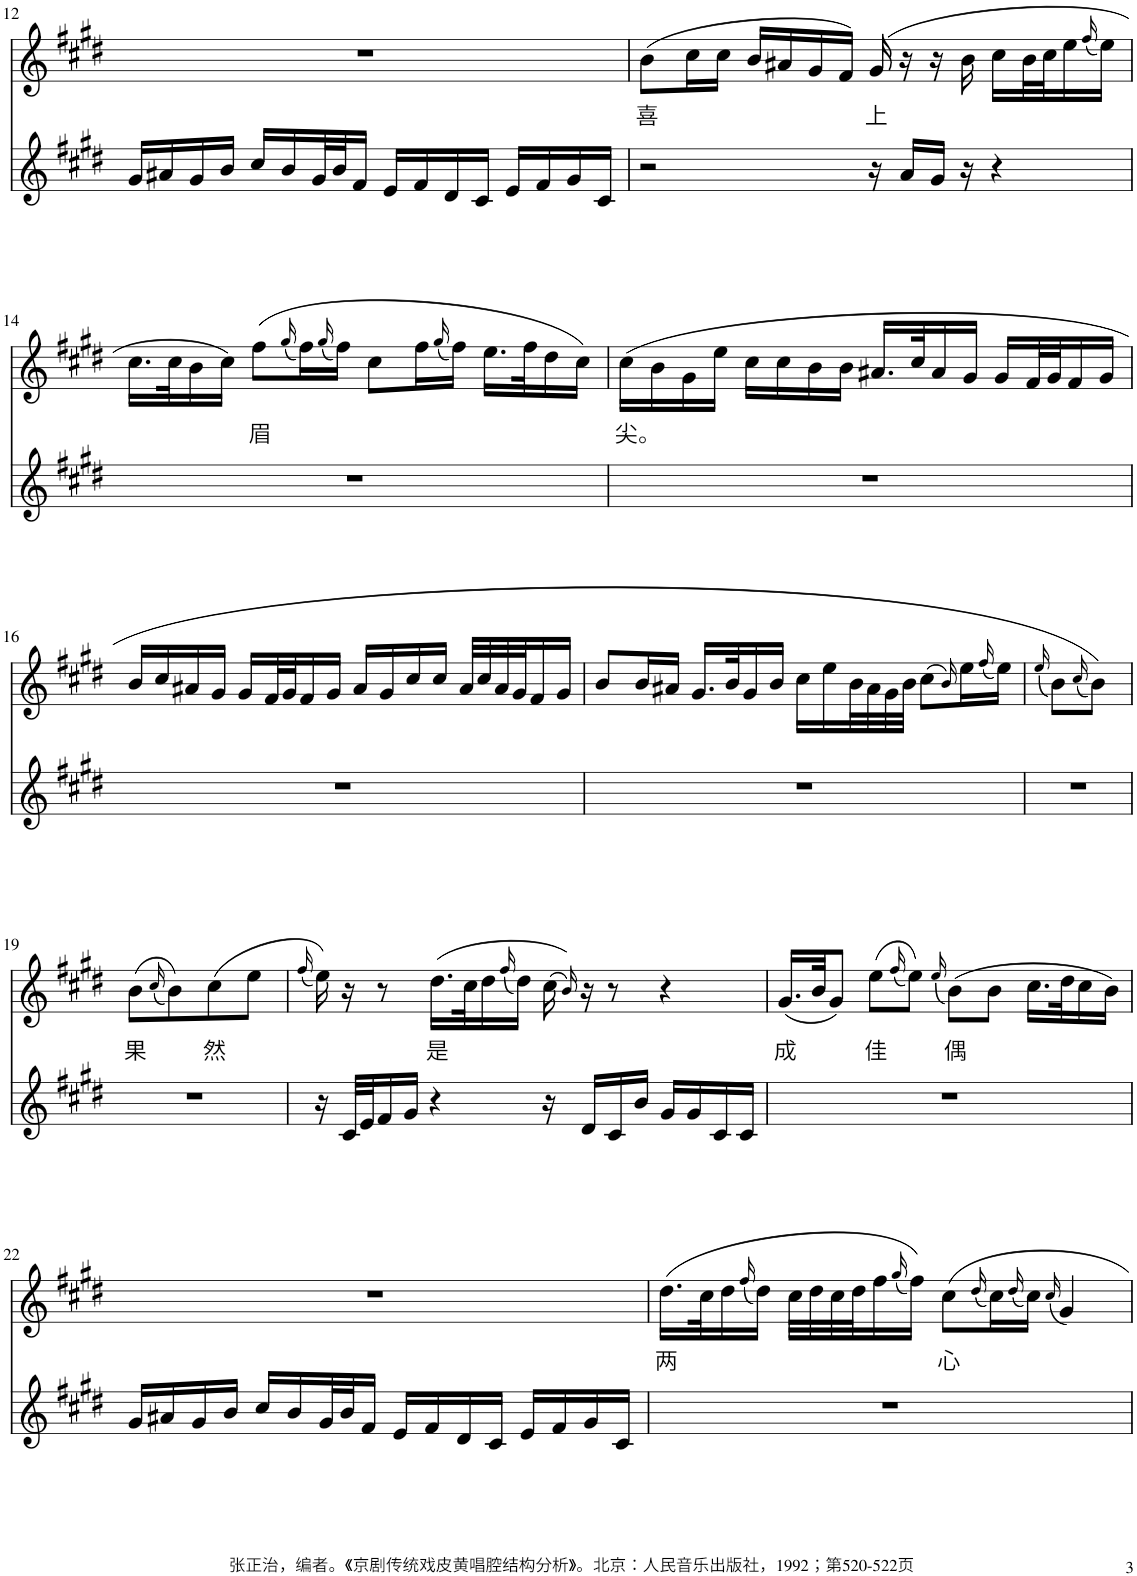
**kern	**kern	**text
*part2	*part1	*part1
*staff2	*staff1	*staff1
*I"Piano	*I"Piano	*
*I'Pno	*I'Pno	*
!!LO:PB:g=z
*clefG2	*clefG2	*
*k[f#c#g#d#]	*k[f#c#g#d#]	*
*M4/4	*M4/4	*
=12	=12	=12
16g#/LL	1r	.
16a#X/	.	.
16g#/	.	.
16b/JJ	.	.
16cc#/LL	.	.
16b/	.	.
32g#/L	.	.
32b/J	.	.
16f#/JJ	.	.
16e/LL	.	.
16f#/	.	.
16d#/	.	.
16c#/JJ	.	.
16e/LL	.	.
16f#/	.	.
16g#/	.	.
16c#/JJ	.	.
=13	=13	=13
!	!	!LO:LY:b
2r	(8b\L	喜
.	16cc#\L	.
.	16cc#\JJ	.
.	16b/LL	.
.	16a#X/	.
.	16g#/	.
.	16f#/JJ)	.
!	!	!LO:LY:b
16r	(16g#/	上
16a/LL	16r	.
16g#/JJ	16r	.
16r	16b\	.
4r	16cc#\LL	.
.	32b\L	.
.	32cc#\J	.
.	16ee\	.
.	(16qff#/	.
.	16ee\JJ)	.
!!LO:LB:g=z
=14	=14	=14
1r	16.cc#\LL	.
.	32cc#\K	.
.	16b\	.
.	16cc#\JJ)	.
!	!	!LO:LY:b
.	(8ff#\L	眉
.	(16qgg#/	.
.	16ff#\L)	.
.	(16qgg#/	.
.	16ff#\JJ)	.
.	8cc#\L	.
.	16ff#\L	.
.	(16qgg#/	.
.	16ff#\JJ)	.
.	16.ee\LL	.
.	32ff#\K	.
.	16dd#\	.
.	16cc#\JJ)	.
=15	=15	=15
!	!	!LO:LY:b
1r	(16cc#\LL	尖。
.	16b\	.
.	16g#\	.
.	16ee\JJ	.
.	16cc#\LL	.
.	16cc#\	.
.	16b\	.
.	16b\JJ	.
.	16.a#X/LL	.
.	32cc#/K	.
.	16a#/	.
.	16g#/JJ	.
.	16g#/LL	.
.	32f#/L	.
.	32g#/J	.
.	16f#/	.
.	16g#/JJ	.
!!LO:LB:g=z
=16	=16	=16
1r	16b/LL	.
.	16cc#/	.
.	16a#X/	.
.	16g#/JJ	.
.	16g#/LL	.
.	32f#/L	.
.	32g#/J	.
.	16f#/	.
.	16g#/JJ	.
.	16a#/LL	.
.	16g#/	.
.	16cc#/	.
.	16cc#/JJ	.
.	32a#/LLL	.
.	32cc#/	.
.	32a#/	.
.	32g#/J	.
.	16f#/	.
.	16g#/JJ	.
=17	=17	=17
1r	8b/L	.
.	16b/L	.
.	16a#X/JJ	.
.	16.g#/LL	.
.	32b/K	.
.	16g#/	.
.	16b/JJ	.
.	16cc#\LL	.
.	16ee\	.
.	32b\L	.
.	32a#\	.
.	32g#\	.
.	32b\JJJ	.
.	(8cc#\L	.
.	16qb/)	.
.	16ee\L	.
.	(16qff#/	.
.	16ee\JJ)	.
=18	=18	=18
.	(16qee/	.
1r	8b\L)	.
.	(16qcc#/	.
.	8b\J))	.
.	2.ryy	.
!!LO:LB:g=z
=19	=19	=19
!	!	!LO:LY:b
1r	(8b\L	果
.	(16qcc#/	.
.	8b\))	.
!	!	!LO:LY:b
.	(8cc#\	然
.	8ee\J	.
.	2ryy	.
=20	=20	=20
.	(16qff#/	.
16r	16ee\))	.
32c#/LLL	16r	.
32e/J	.	.
16f#/	8r	.
16g#/JJ	.	.
!	!	!LO:LY:b
4r	(16.dd#\LL	是
.	32cc#\K	.
.	16dd#\	.
.	(16qff#/	.
.	16dd#\JJ)	.
16r	(16cc#\	.
.	16qb/))	.
16d#/LL	16r	.
16c#/	8r	.
16b/JJ	.	.
16g#/LL	4r	.
16g#/	.	.
16c#/	.	.
16c#/JJ	.	.
=21	=21	=21
!	!	!LO:LY:b
1r	(16.g#/LL	成
.	32b/JK	.
.	8g#/J)	.
!	!	!LO:LY:b
.	(8ee\L	佳
.	(16qff#/	.
.	8ee\J))	.
.	(16qee/	.
!	!	!LO:LY:b
.	(8b\L)	偶
.	8b\J	.
.	16.cc#\LL	.
.	32dd#\K	.
.	16cc#\	.
.	16b\JJ)	.
!!LO:LB:g=z
=22	=22	=22
16g#/LL	1r	.
16a#X/	.	.
16g#/	.	.
16b/JJ	.	.
16cc#/LL	.	.
16b/	.	.
32g#/L	.	.
32b/J	.	.
16f#/JJ	.	.
16e/LL	.	.
16f#/	.	.
16d#/	.	.
16c#/JJ	.	.
16e/LL	.	.
16f#/	.	.
16g#/	.	.
16c#/JJ	.	.
=23	=23	=23
!	!	!LO:LY:b
1r	(16.dd#\LL	两
.	32cc#\K	.
.	16dd#\	.
.	(16qff#/	.
.	16dd#\JJ)	.
.	32cc#\LLL	.
.	32dd#\	.
.	32cc#\	.
.	32dd#\J	.
.	16ff#\	.
.	(16qgg#/	.
.	16ff#\JJ))	.
!	!	!LO:LY:b
.	8cc#\L	心
.	(16qdd#/	.
.	16cc#\L)	.
.	(16qdd#/	.
.	16cc#\JJ)	.
.	(16qcc#/	.
.	4g#/)	.
=	=	=
*-	*-	*-
